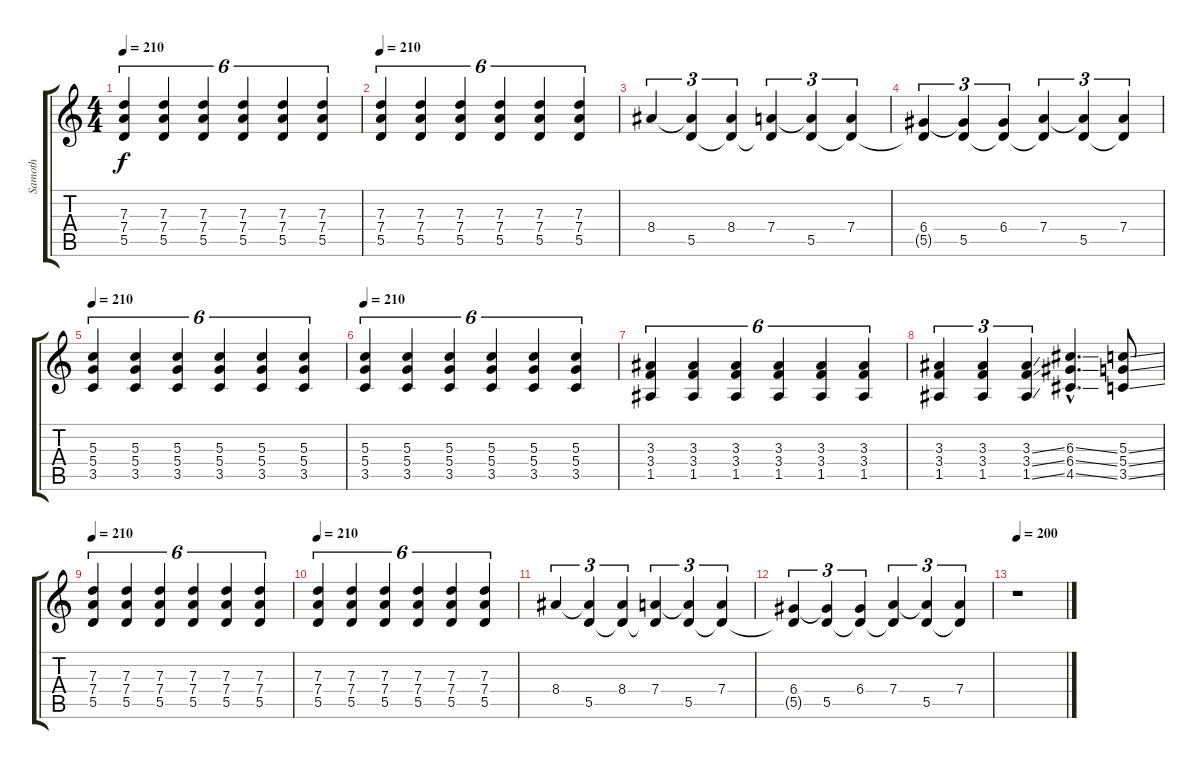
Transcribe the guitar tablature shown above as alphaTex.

\track ("Samoth" "Samoth") {instrument distortionguitar}
\staff {score tabs}
\tuning (E4 B3 G3 D3 A2 E2) {hide}
\ts (4 4)
\tempo 210
\clef g2
\ks c
(7.3 7.4 5.5).4{tu (6 4) dy f} (7.3 7.4 5.5).4{tu (6 4)} (7.3 7.4 5.5).4{tu (6 4)} (7.3 7.4 5.5).4{tu (6 4)} (7.3 7.4 5.5).4{tu (6 4)} (7.3 7.4 5.5).4{tu (6 4)} |
\tempo 210
(7.3 7.4 5.5).4{tu (6 4)} (7.3 7.4 5.5).4{tu (6 4)} (7.3 7.4 5.5).4{tu (6 4)} (7.3 7.4 5.5).4{tu (6 4)} (7.3 7.4 5.5).4{tu (6 4)} (7.3 7.4 5.5).4{tu (6 4)} |
8.4.4{tu (3 2)} (8.4{t} 5.5).4{tu (3 2)} (8.4 5.5{t}).4{tu (3 2)} (7.4 5.5{t}).4{tu (3 2)} (7.4{t} 5.5).4{tu (3 2)} (7.4 5.5{t}).4{tu (3 2)} |
(6.4 5.5{t}).4{tu (3 2)} (6.4{t} 5.5).4{tu (3 2)} (6.4 5.5{t}).4{tu (3 2)} (7.4 5.5{t}).4{tu (3 2)} (7.4{t} 5.5).4{tu (3 2)} (7.4 5.5{t}).4{tu (3 2)} |
\tempo 210
(5.3 5.4 3.5).4{tu (6 4)} (5.3 5.4 3.5).4{tu (6 4)} (5.3 5.4 3.5).4{tu (6 4)} (5.3 5.4 3.5).4{tu (6 4)} (5.3 5.4 3.5).4{tu (6 4)} (5.3 5.4 3.5).4{tu (6 4)} |
\tempo 210
(5.3 5.4 3.5).4{tu (6 4)} (5.3 5.4 3.5).4{tu (6 4)} (5.3 5.4 3.5).4{tu (6 4)} (5.3 5.4 3.5).4{tu (6 4)} (5.3 5.4 3.5).4{tu (6 4)} (5.3 5.4 3.5).4{tu (6 4)} |
(3.3 3.4 1.5).4{tu (6 4)} (3.3 3.4 1.5).4{tu (6 4)} (3.3 3.4 1.5).4{tu (6 4)} (3.3 3.4 1.5).4{tu (6 4)} (3.3 3.4 1.5).4{tu (6 4)} (3.3 3.4 1.5).4{tu (6 4)} |
(3.3 3.4 1.5).4{tu (3 2)} (3.3 3.4 1.5).4{tu (3 2)} (3.3{ss} 3.4{ss} 1.5{ss}).4{tu (3 2)} (6.3{ss hac} 6.4{ss hac} 4.5{ss hac}).4{d} (5.3{ss} 5.4{ss} 3.5{ss}).8 |
\tempo 210
(7.3 7.4 5.5).4{tu (6 4)} (7.3 7.4 5.5).4{tu (6 4)} (7.3 7.4 5.5).4{tu (6 4)} (7.3 7.4 5.5).4{tu (6 4)} (7.3 7.4 5.5).4{tu (6 4)} (7.3 7.4 5.5).4{tu (6 4)} |
\tempo 210
(7.3 7.4 5.5).4{tu (6 4)} (7.3 7.4 5.5).4{tu (6 4)} (7.3 7.4 5.5).4{tu (6 4)} (7.3 7.4 5.5).4{tu (6 4)} (7.3 7.4 5.5).4{tu (6 4)} (7.3 7.4 5.5).4{tu (6 4)} |
8.4.4{tu (3 2)} (8.4{t} 5.5).4{tu (3 2)} (8.4 5.5{t}).4{tu (3 2)} (7.4 5.5{t}).4{tu (3 2)} (7.4{t} 5.5).4{tu (3 2)} (7.4 5.5{t}).4{tu (3 2)} |
(6.4 5.5{t}).4{tu (3 2)} (6.4{t} 5.5).4{tu (3 2)} (6.4 5.5{t}).4{tu (3 2)} (7.4 5.5{t}).4{tu (3 2)} (7.4{t} 5.5).4{tu (3 2)} (7.4 5.5{t}).4{tu (3 2)} |
\tempo 200
r.1
